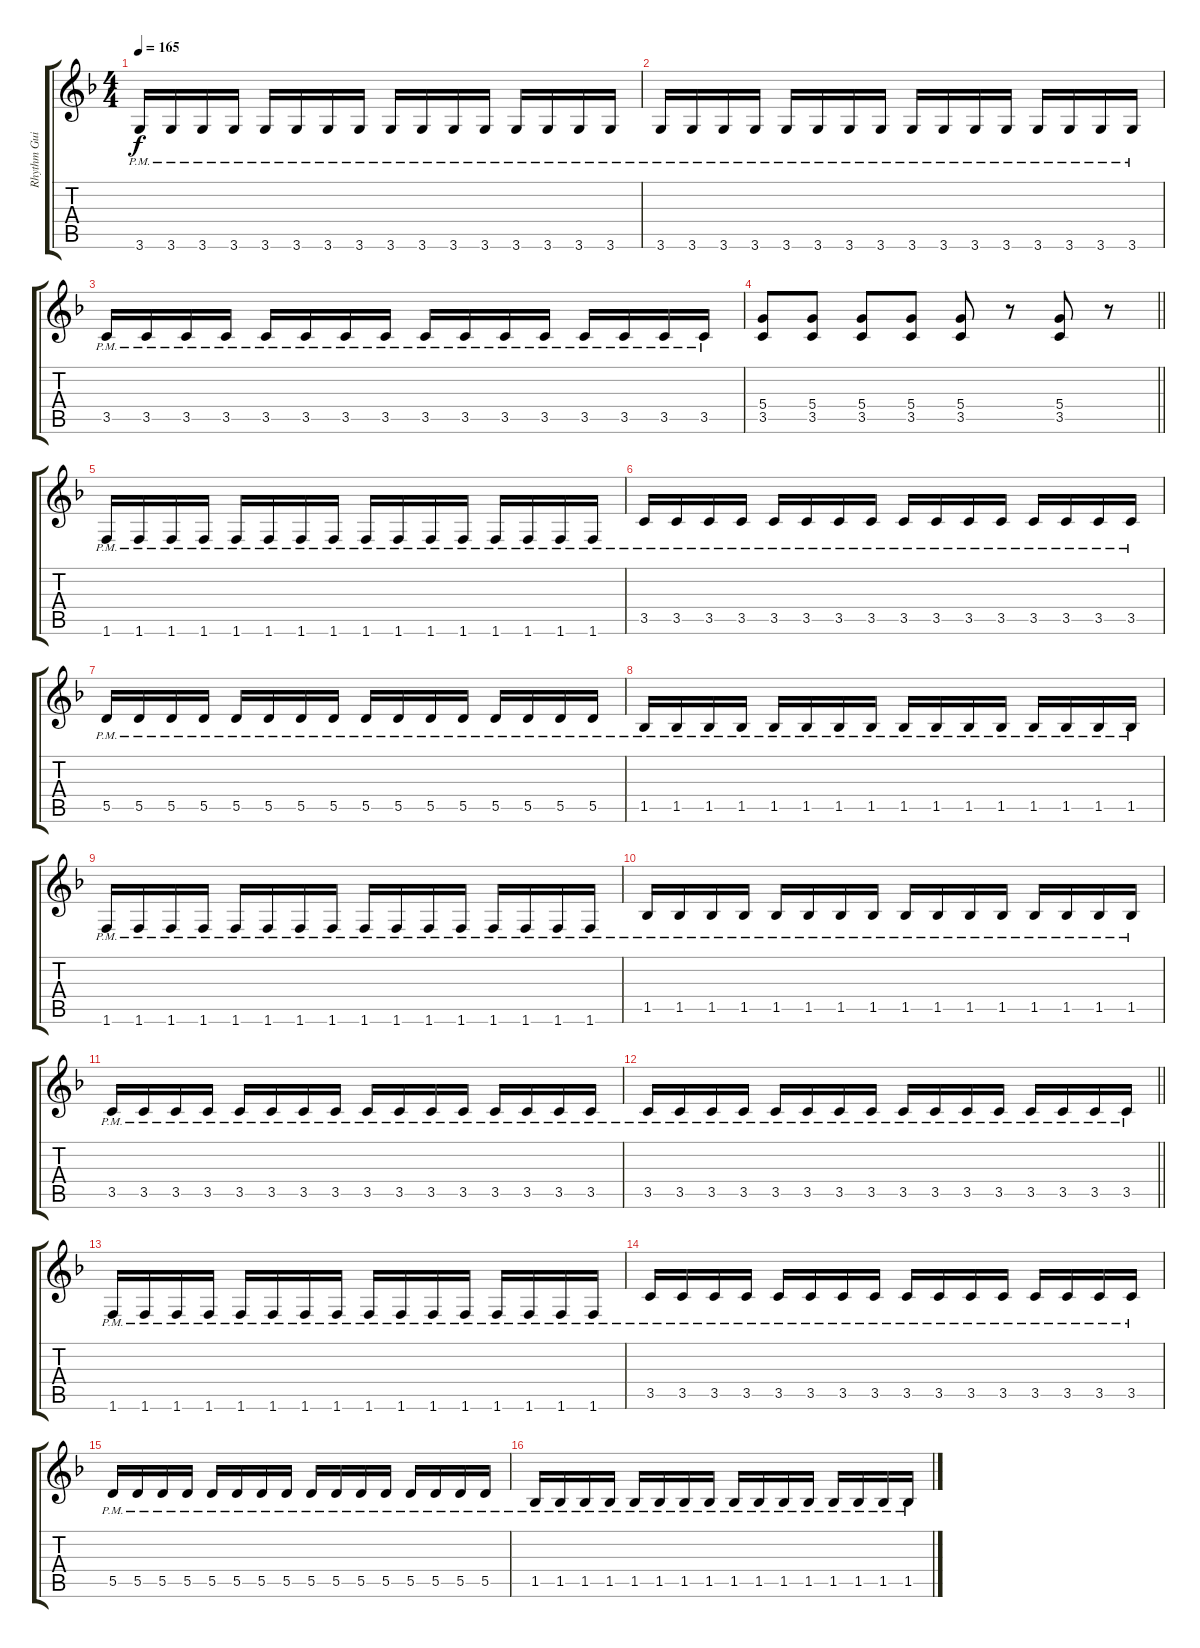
\track ("Rhythm Guitar 2: Florian Ramsauer" "Rhythm Gui") {instrument distortionguitar}
\staff {score tabs}
\tuning (E4 B3 G3 D3 A2 E2) {hide}
\ts (4 4)
\tempo 165
\clef g2
\ks dminor
3.6{pm}.16{dy f} 3.6{pm}.16 3.6{pm}.16 3.6{pm}.16 3.6{pm}.16 3.6{pm}.16 3.6{pm}.16 3.6{pm}.16 3.6{pm}.16 3.6{pm}.16 3.6{pm}.16 3.6{pm}.16 3.6{pm}.16 3.6{pm}.16 3.6{pm}.16 3.6{pm}.16 |
3.6{pm}.16 3.6{pm}.16 3.6{pm}.16 3.6{pm}.16 3.6{pm}.16 3.6{pm}.16 3.6{pm}.16 3.6{pm}.16 3.6{pm}.16 3.6{pm}.16 3.6{pm}.16 3.6{pm}.16 3.6{pm}.16 3.6{pm}.16 3.6{pm}.16 3.6{pm}.16 |
3.5{pm}.16 3.5{pm}.16 3.5{pm}.16 3.5{pm}.16 3.5{pm}.16 3.5{pm}.16 3.5{pm}.16 3.5{pm}.16 3.5{pm}.16 3.5{pm}.16 3.5{pm}.16 3.5{pm}.16 3.5{pm}.16 3.5{pm}.16 3.5{pm}.16 3.5{pm}.16 |
\barLineRight lightlight
(5.4 3.5).8 (5.4 3.5).8 (5.4 3.5).8 (5.4 3.5).8 (5.4 3.5).8 r.8 (5.4 3.5).8 r.8 |
1.6{pm}.16 1.6{pm}.16 1.6{pm}.16 1.6{pm}.16 1.6{pm}.16 1.6{pm}.16 1.6{pm}.16 1.6{pm}.16 1.6{pm}.16 1.6{pm}.16 1.6{pm}.16 1.6{pm}.16 1.6{pm}.16 1.6{pm}.16 1.6{pm}.16 1.6{pm}.16 |
3.5{pm}.16 3.5{pm}.16 3.5{pm}.16 3.5{pm}.16 3.5{pm}.16 3.5{pm}.16 3.5{pm}.16 3.5{pm}.16 3.5{pm}.16 3.5{pm}.16 3.5{pm}.16 3.5{pm}.16 3.5{pm}.16 3.5{pm}.16 3.5{pm}.16 3.5{pm}.16 |
5.5{pm}.16 5.5{pm}.16 5.5{pm}.16 5.5{pm}.16 5.5{pm}.16 5.5{pm}.16 5.5{pm}.16 5.5{pm}.16 5.5{pm}.16 5.5{pm}.16 5.5{pm}.16 5.5{pm}.16 5.5{pm}.16 5.5{pm}.16 5.5{pm}.16 5.5{pm}.16 |
1.5{pm}.16 1.5{pm}.16 1.5{pm}.16 1.5{pm}.16 1.5{pm}.16 1.5{pm}.16 1.5{pm}.16 1.5{pm}.16 1.5{pm}.16 1.5{pm}.16 1.5{pm}.16 1.5{pm}.16 1.5{pm}.16 1.5{pm}.16 1.5{pm}.16 1.5{pm}.16 |
1.6{pm}.16 1.6{pm}.16 1.6{pm}.16 1.6{pm}.16 1.6{pm}.16 1.6{pm}.16 1.6{pm}.16 1.6{pm}.16 1.6{pm}.16 1.6{pm}.16 1.6{pm}.16 1.6{pm}.16 1.6{pm}.16 1.6{pm}.16 1.6{pm}.16 1.6{pm}.16 |
1.5{pm}.16 1.5{pm}.16 1.5{pm}.16 1.5{pm}.16 1.5{pm}.16 1.5{pm}.16 1.5{pm}.16 1.5{pm}.16 1.5{pm}.16 1.5{pm}.16 1.5{pm}.16 1.5{pm}.16 1.5{pm}.16 1.5{pm}.16 1.5{pm}.16 1.5{pm}.16 |
3.5{pm}.16 3.5{pm}.16 3.5{pm}.16 3.5{pm}.16 3.5{pm}.16 3.5{pm}.16 3.5{pm}.16 3.5{pm}.16 3.5{pm}.16 3.5{pm}.16 3.5{pm}.16 3.5{pm}.16 3.5{pm}.16 3.5{pm}.16 3.5{pm}.16 3.5{pm}.16 |
\barLineRight lightlight
3.5{pm}.16 3.5{pm}.16 3.5{pm}.16 3.5{pm}.16 3.5{pm}.16 3.5{pm}.16 3.5{pm}.16 3.5{pm}.16 3.5{pm}.16 3.5{pm}.16 3.5{pm}.16 3.5{pm}.16 3.5{pm}.16 3.5{pm}.16 3.5{pm}.16 3.5{pm}.16 |
1.6{pm}.16 1.6{pm}.16 1.6{pm}.16 1.6{pm}.16 1.6{pm}.16 1.6{pm}.16 1.6{pm}.16 1.6{pm}.16 1.6{pm}.16 1.6{pm}.16 1.6{pm}.16 1.6{pm}.16 1.6{pm}.16 1.6{pm}.16 1.6{pm}.16 1.6{pm}.16 |
3.5{pm}.16 3.5{pm}.16 3.5{pm}.16 3.5{pm}.16 3.5{pm}.16 3.5{pm}.16 3.5{pm}.16 3.5{pm}.16 3.5{pm}.16 3.5{pm}.16 3.5{pm}.16 3.5{pm}.16 3.5{pm}.16 3.5{pm}.16 3.5{pm}.16 3.5{pm}.16 |
5.5{pm}.16 5.5{pm}.16 5.5{pm}.16 5.5{pm}.16 5.5{pm}.16 5.5{pm}.16 5.5{pm}.16 5.5{pm}.16 5.5{pm}.16 5.5{pm}.16 5.5{pm}.16 5.5{pm}.16 5.5{pm}.16 5.5{pm}.16 5.5{pm}.16 5.5{pm}.16 |
1.5{pm}.16 1.5{pm}.16 1.5{pm}.16 1.5{pm}.16 1.5{pm}.16 1.5{pm}.16 1.5{pm}.16 1.5{pm}.16 1.5{pm}.16 1.5{pm}.16 1.5{pm}.16 1.5{pm}.16 1.5{pm}.16 1.5{pm}.16 1.5{pm}.16 1.5{pm}.16
